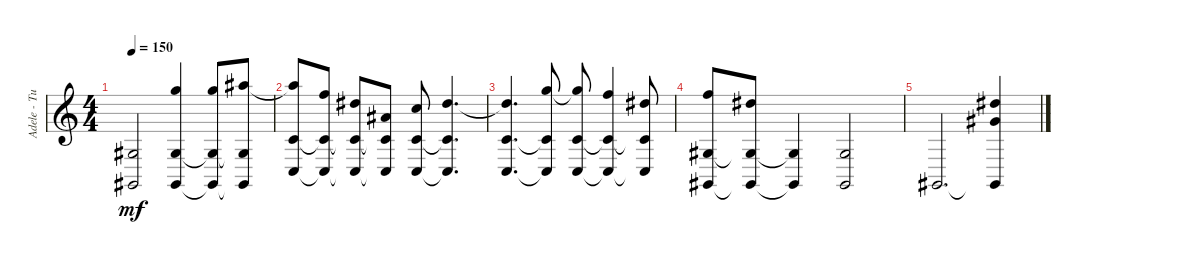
\track ("Adele - TurningTables 2011 (Staff 1)" "Adele - Tu") {instrument acousticgrandpiano}
\staff {score}
\tuning (E4 B3 G3 D3 A2 E2 B1) {hide}
\ts (4 4)
\tempo 150
\clef g2
\ks c
(1.3 4.6).2{dy mf} (15.1 1.3 4.6).4 (15.1 1.3{t} 4.6{t}).8 (18.1 1.3{t} 4.6{t}).8 |
(18.1{t} 1.2 3.5).8 (13.1 1.2{t} 3.5{t}).8 (11.1 1.2{t} 3.5{t}).8 (6.1 1.2{t} 3.5{t}).8 (8.1 1.2 3.5).8 (11.1 1.2{t} 3.5{t}).4{d} |
(11.1{t} 1.2 3.5).4{d} (15.1 1.2{t} 3.5{t}).8 (15.1{t} 1.2 3.5).8 (13.1 1.2{t} 3.5{t}).4 (11.1 1.2{t} 3.5{t}).8 |
(13.1 1.3 4.6).8 (11.1 1.3{t} 4.6{t}).8 (1.3{t} 4.6{t}).4 (1.3 4.6).2 |
4.6.2{d} (4.1 16.2 4.6{t}).4
